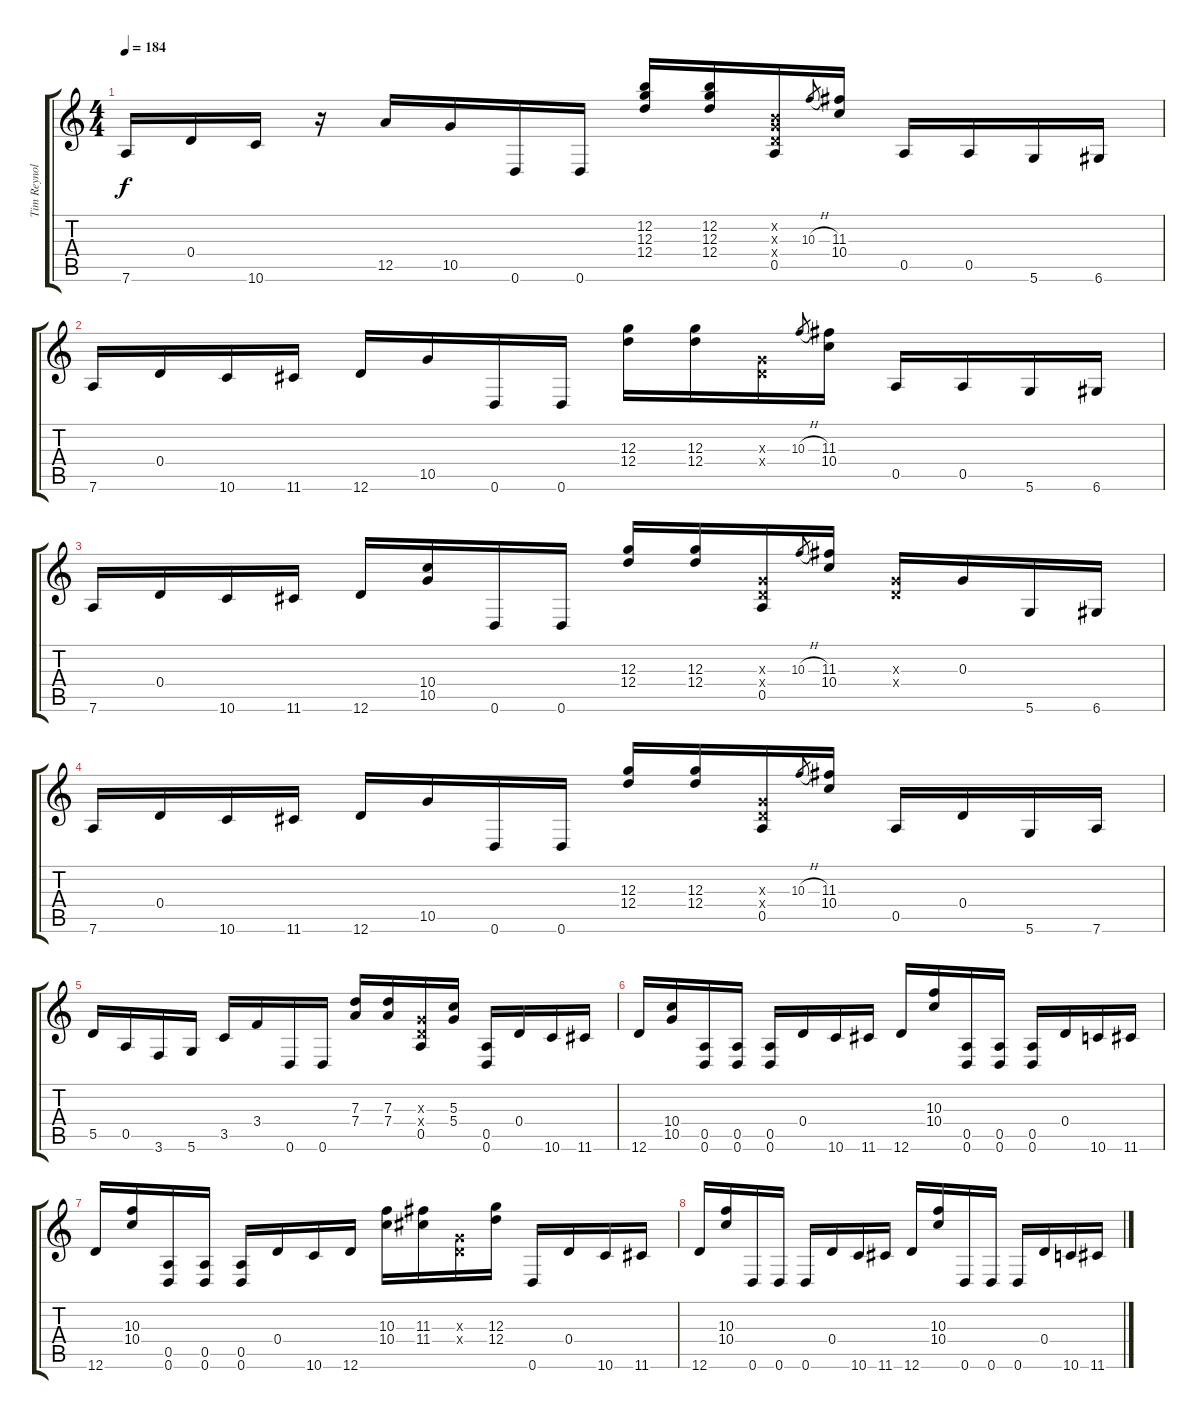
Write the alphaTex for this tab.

\track ("Tim Reynolds" "Tim Reynol") {instrument acousticguitarsteel}
\staff {score tabs}
\tuning (E4 B3 G3 D3 A2 D2) {hide}
\ts (4 4)
\tempo 184
\clef g2
\ks c
7.6.16{dy f} 0.4.16 10.6.16 r.16 12.5.16 10.5.16 0.6.16 0.6.16 (12.2 12.3 12.4).16 (12.2 12.3 12.4).16 (0.2{x} 0.3{x} 0.4{x} 0.5).16 10.3{h}.8{gr} (11.3 10.4).16 0.5.16 0.5.16 5.6.16 6.6.16 |
7.6.16 0.4.16 10.6.16 11.6.16 12.6.16 10.5.16 0.6.16 0.6.16 (12.3 12.4).16 (12.3 12.4).16 (0.3{x} 0.4{x}).16 10.3{h}.8{gr} (11.3 10.4).16 0.5.16 0.5.16 5.6.16 6.6.16 |
7.6.16 0.4.16 10.6.16 11.6.16 12.6.16 (10.4 10.5).16 0.6.16 0.6.16 (12.3 12.4).16 (12.3 12.4).16 (0.3{x} 0.4{x} 0.5).16 10.3{h}.8{gr} (11.3 10.4).16 (0.3{x} 0.4{x}).16 0.3.16 5.6.16 6.6.16 |
7.6.16 0.4.16 10.6.16 11.6.16 12.6.16 10.5.16 0.6.16 0.6.16 (12.3 12.4).16 (12.3 12.4).16 (0.3{x} 0.4{x} 0.5).16 10.3{h}.8{gr} (11.3 10.4).16 0.5.16 0.4.16 5.6.16 7.6.16 |
5.5.16 0.5.16 3.6.16 5.6.16 3.5.16 3.4.16 0.6.16 0.6.16 (7.3 7.4).16 (7.3 7.4).16 (0.3{x} 0.4{x} 0.5).16 (5.3 5.4).16 (0.5 0.6).16 0.4.16 10.6.16 11.6.16 |
12.6.16 (10.4 10.5).16 (0.5 0.6).16 (0.5 0.6).16 (0.5 0.6).16 0.4.16 10.6.16 11.6.16 12.6.16 (10.3 10.4).16 (0.5 0.6).16 (0.5 0.6).16 (0.5 0.6).16 0.4.16 10.6.16 11.6.16 |
12.6.16 (10.3 10.4).16 (0.5 0.6).16 (0.5 0.6).16 (0.5 0.6).16 0.4.16 10.6.16 12.6.16 (10.3 10.4).16 (11.3 11.4).16 (0.3{x} 0.4{x}).16 (12.3 12.4).16 0.6.16 0.4.16 10.6.16 11.6.16 |
12.6.16 (10.3 10.4).16 0.6.16 0.6.16 0.6.16 0.4.16 10.6.16 11.6.16 12.6.16 (10.3 10.4).16 0.6.16 0.6.16 0.6.16 0.4.16 10.6.16 11.6.16
